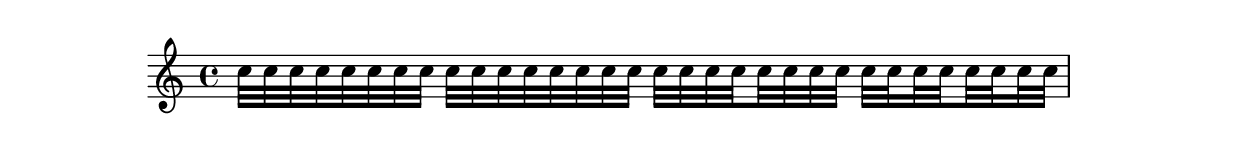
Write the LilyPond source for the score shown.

%% DO NOT EDIT this file manually; it is automatically
%% generated from LSR http://lsr.dsi.unimi.it
%% Make any changes in LSR itself, or in Documentation/snippets/new/ ,
%% and then run scripts/auxiliar/makelsr.py
%%
%% This file is in the public domain.
\version "2.17.20"

\header {
  lsrtags = "rhythms"

  texidoc = "
The beams of consecutive 16th (or shorter) notes are, by default, not
subdivided.  That is, the three (or more) beams stretch unbroken over
entire groups of notes.  This behavior can be modified to subdivide the
beams into sub-groups by setting the property @code{subdivideBeams}.
When set, multiple beams will be subdivided at intervals defined by the
current value of @code{baseMoment} by reducing the multiple beams to
just one beam between the sub-groups. Note that @code{baseMoment}
defaults to one over the denominator of the current time signature if
not set explicitly. It must be set to a fraction giving the duration of
the beam sub-group using the @code{ly:make-moment} function, as shown
in this snippet. Also, when @code{baseMoment} is changed,
@code{beatStructure} should also be changed to match the new
@code{baseMoment}:

"
  doctitle = "Subdividing beams"
} % begin verbatim

\relative c'' {
  c32[ c c c c c c c]
  \set subdivideBeams = ##t
  c32[ c c c c c c c]

  % Set beam sub-group length to an eighth note
  \set baseMoment = #(ly:make-moment 1/8)
  \set beatStructure = #'(2 2 2 2)
  c32[ c c c c c c c]

  % Set beam sub-group length to a sixteenth note
  \set baseMoment = #(ly:make-moment 1/16)
  \set beatStructure = #'(4 4 4 4)
  c32[ c c c c c c c]
}
